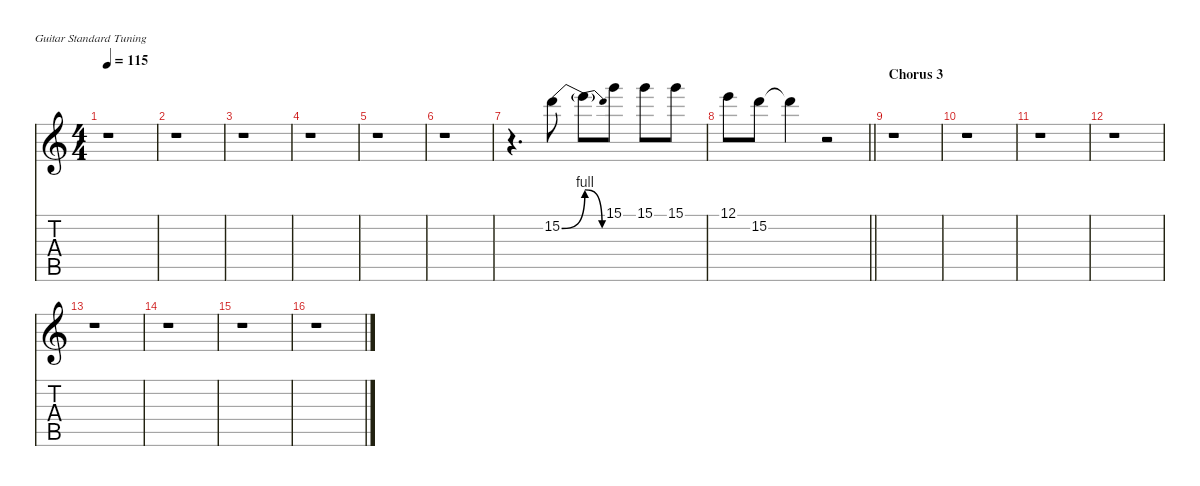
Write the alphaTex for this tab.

\defaultSystemsLayout 4
\hideDynamics
\bracketExtendMode nobrackets
\singleTrackTrackNamePolicy hidden
\multiTrackTrackNamePolicy hidden
\otherSystemsTrackNameOrientation horizontal
\track ("Guitar 3 Left" "dist.guit.") {defaultSystemsLayout 8 instrument distortionguitar}
\staff {score tabs}
\tuning (E4 B3 G3 D3 A2 E2)
\ts (4 4)
\tempo 115
\clef g2
\ks c
r.1{dy f} |
r.1 |
r.1 |
r.1 |
r.1 |
r.1 |
r.4{d} 15.2{be (bend 0 0 60 4)}.8 15.2{be (release 0 4 60 0) t}.8 15.1.8 15.1.8 15.1.8 |
\barLineRight lightlight
12.1.8 15.2.8 15.2{t}.4 r.2 |
\section ("" "Chorus 3")
r.1 |
r.1 |
r.1 |
r.1 |
r.1 |
r.1 |
r.1 |
r.1
